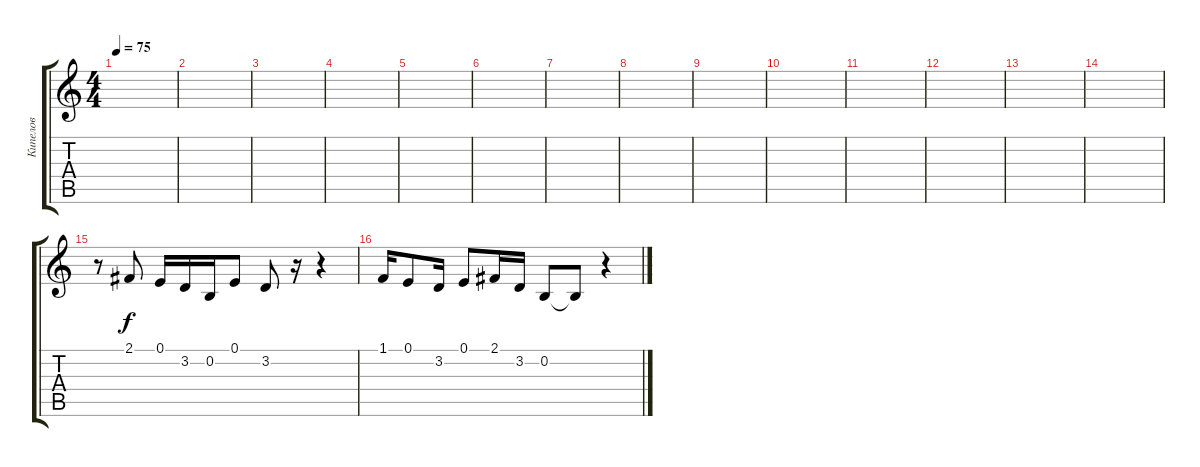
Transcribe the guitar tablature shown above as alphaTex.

\track ("Кипелов" "Кипелов") {instrument violin}
\staff {score tabs}
\tuning (E4 B3 G3 D3 A2 E2) {hide}
\ts (4 4)
\tempo 75
\clef g2
\ks c
|
|
|
|
|
|
|
|
|
|
|
|
|
|
r.8 2.1.8 0.1.16 3.2.16 0.2.16 0.1.8 3.2.8 r.16 r.4 |
1.1.16 0.1.8 3.2.16 0.1.8 2.1.16 3.2.16 0.2.8 0.2{t}.8 r.4
